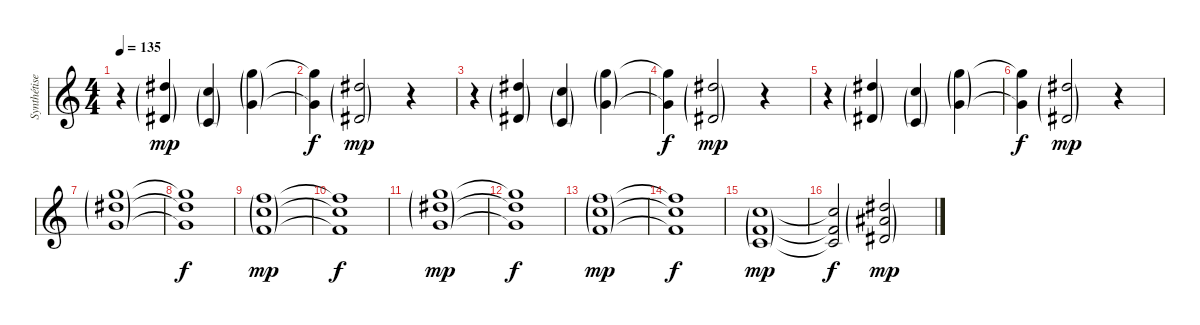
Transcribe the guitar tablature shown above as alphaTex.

\track ("Synthétiseur" "Synthétise") {instrument stringensemble1}
\staff {score}
\tuning (E4 B3 G3 D3 A2 E2) {hide}
\ts (4 4)
\tempo 135
\clef g2
\ks c
r.4{dy mp} (11.1{g} 8.3{g}).4 (8.1{g} 5.3{g}).4 (15.1{g} 12.3{g}).4 |
(15.1{t} 12.3{t}).4{dy f} (11.1{g} 8.3{g}).2{dy mp} r.4 |
r.4 (11.1{g} 8.3{g}).4 (8.1{g} 5.3{g}).4 (15.1{g} 12.3{g}).4 |
(15.1{t} 12.3{t}).4{dy f} (11.1{g} 8.3{g}).2{dy mp} r.4 |
r.4 (11.1{g} 8.3{g}).4 (8.1{g} 5.3{g}).4 (15.1{g} 12.3{g}).4 |
(15.1{t} 12.3{t}).4{dy f} (11.1{g} 8.3{g}).2{dy mp} r.4 |
(20.2{g} 20.3{g} 17.4{g}).1{balance 16} |
(20.2{t} 20.3{t} 17.4{t}).1{dy f} |
(18.2{g} 17.3{g} 15.4{g}).1{dy mp} |
(18.2{t} 17.3{t} 15.4{t}).1{dy f} |
(20.2{g} 20.3{g} 17.4{g}).1{dy mp} |
(20.2{t} 20.3{t} 17.4{t}).1{dy f} |
(18.2{g} 17.3{g} 15.4{g}).1{dy mp} |
(18.2{t} 17.3{t} 15.4{t}).1{dy f} |
(13.2{g} 10.3{g} 10.4{g}).1{dy mp} |
(13.2{t} 10.3{t} 10.4{t}).2{dy f} (16.2{g} 15.3{g} 13.4{g}).2{dy mp}
